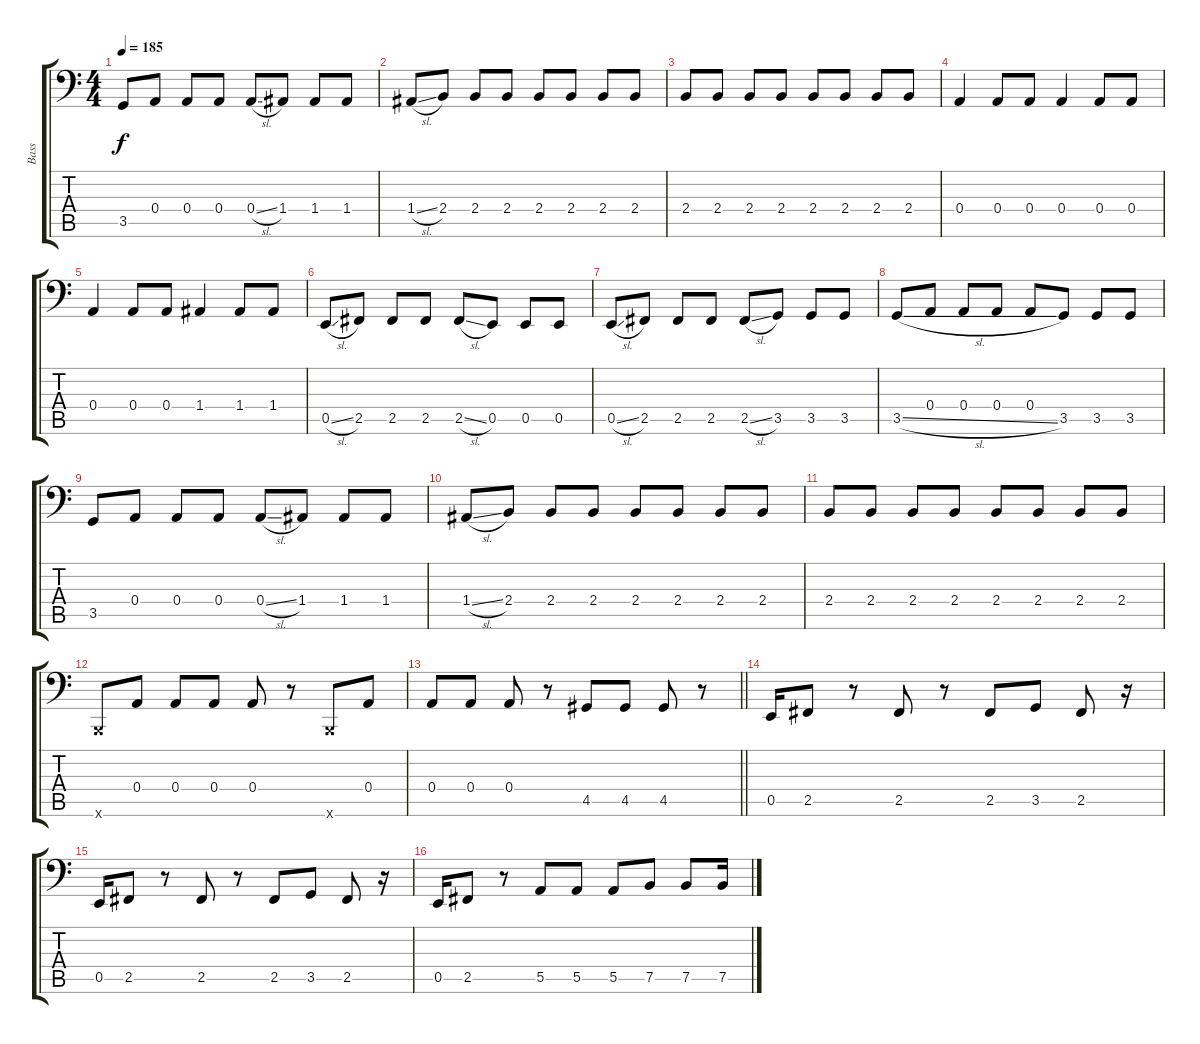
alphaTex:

\track ("Bass" "Bass") {instrument electricbassfinger}
\staff {score tabs}
\tuning (C3 G2 D2 A1 E1 B0) {hide}
\ts (4 4)
\tempo 185
\clef f4
\ks c
3.5.8{dy f} 0.4.8 0.4.8 0.4.8 0.4{sl}.8 1.4.8 1.4.8 1.4.8 |
1.4{sl}.8 2.4.8 2.4.8 2.4.8 2.4.8 2.4.8 2.4.8 2.4.8 |
2.4.8 2.4.8 2.4.8 2.4.8 2.4.8 2.4.8 2.4.8 2.4.8 |
0.4.4 0.4.8 0.4.8 0.4.4 0.4.8 0.4.8 |
0.4.4 0.4.8 0.4.8 1.4.4 1.4.8 1.4.8 |
0.5{sl}.8 2.5.8 2.5.8 2.5.8 2.5{sl}.8 0.5.8 0.5.8 0.5.8 |
0.5{sl}.8 2.5.8 2.5.8 2.5.8 2.5{sl}.8 3.5.8 3.5.8 3.5.8 |
3.5{sl}.8 0.4.8 0.4.8 0.4.8 0.4.8 3.5.8 3.5.8 3.5.8 |
3.5.8 0.4.8 0.4.8 0.4.8 0.4{sl}.8 1.4.8 1.4.8 1.4.8 |
1.4{sl}.8 2.4.8 2.4.8 2.4.8 2.4.8 2.4.8 2.4.8 2.4.8 |
2.4.8 2.4.8 2.4.8 2.4.8 2.4.8 2.4.8 2.4.8 2.4.8 |
0.6{x}.8 0.4.8 0.4.8 0.4.8 0.4.8 r.8 0.6{x}.8 0.4.8 |
\barLineRight lightlight
0.4.8 0.4.8 0.4.8 r.8 4.5.8 4.5.8 4.5.8 r.8 |
0.5.16 2.5.8 r.8 2.5.8 r.8 2.5.8 3.5.8 2.5.8 r.16 |
0.5.16 2.5.8 r.8 2.5.8 r.8 2.5.8 3.5.8 2.5.8 r.16 |
0.5.16 2.5.8 r.8 5.5.8 5.5.8 5.5.8 7.5.8 7.5.8 7.5.16
